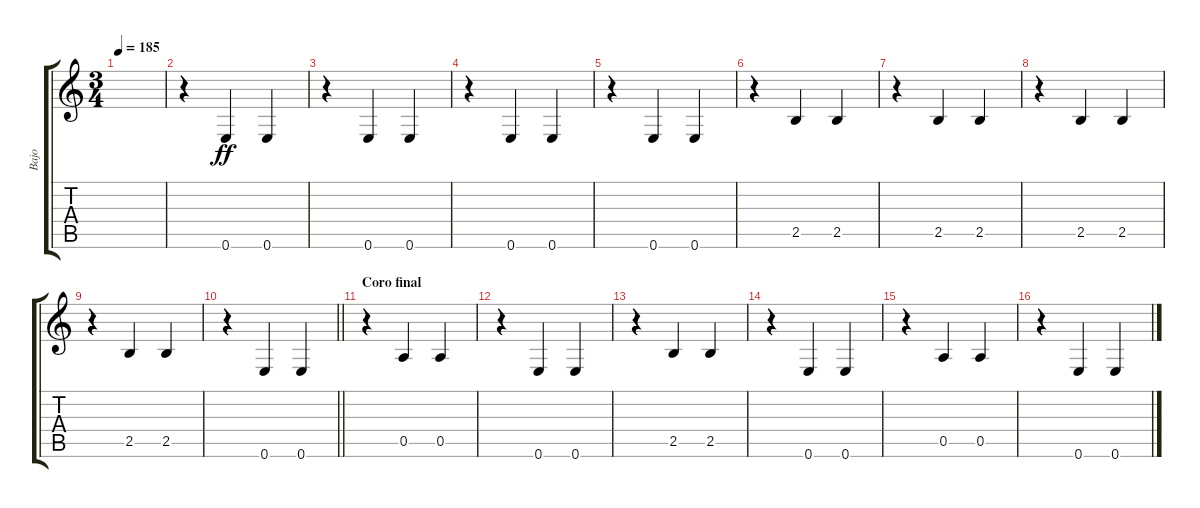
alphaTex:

\track ("Bajo" "Bajo") {instrument acousticbass}
\staff {score tabs}
\tuning (E4 B3 G3 D3 A2 E2) {hide}
\ts (3 4)
\tempo 185
\clef g2
\ks c
|
r.4 0.6.4{dy ff} 0.6.4 |
r.4 0.6.4 0.6.4 |
r.4 0.6.4 0.6.4 |
r.4 0.6.4 0.6.4 |
r.4 2.5.4 2.5.4 |
r.4 2.5.4 2.5.4 |
r.4 2.5.4 2.5.4 |
r.4 2.5.4 2.5.4 |
\barLineRight lightlight
r.4 0.6.4 0.6.4 |
\section ("" "Coro final")
r.4 0.5.4 0.5.4 |
r.4 0.6.4 0.6.4 |
r.4 2.5.4 2.5.4 |
r.4 0.6.4 0.6.4 |
r.4 0.5.4 0.5.4 |
r.4 0.6.4 0.6.4
